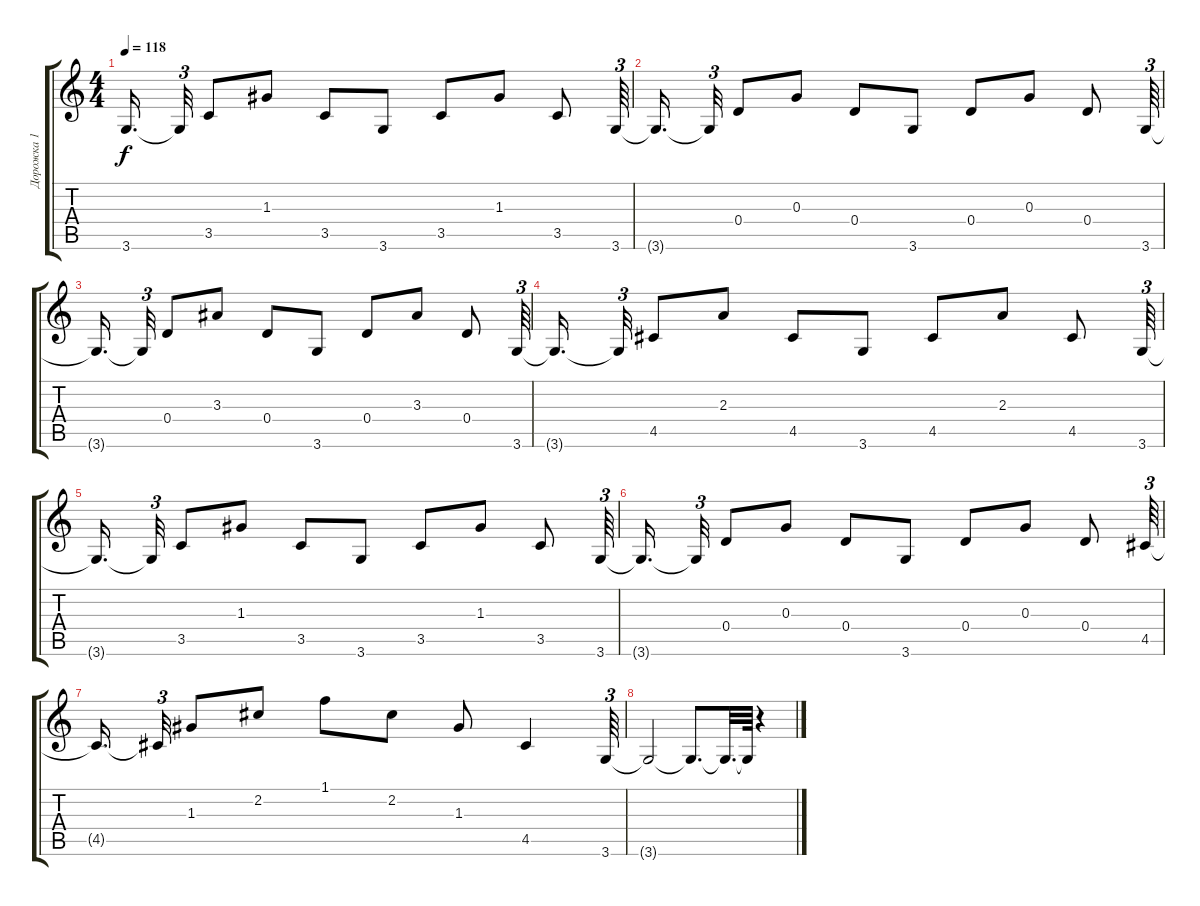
\track ("Дорожка 1" "Дорожка 1") {instrument distortionguitar}
\staff {score tabs}
\tuning (E4 B3 G3 D3 A2 E2) {hide}
\ts (4 4)
\tempo 118
\clef g2
\ks c
3.6{t}.16{d dy f beam splitsecondary} 3.6{t}.32{tu (3 2)} 3.5.8 1.3.8 3.5.8 3.6.8 3.5.8 1.3.8 3.5.8 3.6.64{tu (3 2)} |
3.6{t}.16{d beam splitsecondary} 3.6{t}.32{tu (3 2)} 0.4.8 0.3.8 0.4.8 3.6.8 0.4.8 0.3.8 0.4.8 3.6.64{tu (3 2)} |
3.6{t}.16{d beam splitsecondary} 3.6{t}.32{tu (3 2)} 0.4.8 3.3.8 0.4.8 3.6.8 0.4.8 3.3.8 0.4.8 3.6.64{tu (3 2)} |
3.6{t}.16{d beam splitsecondary} 3.6{t}.32{tu (3 2)} 4.5.8 2.3.8 4.5.8 3.6.8 4.5.8 2.3.8 4.5.8 3.6.64{tu (3 2)} |
3.6{t}.16{d beam splitsecondary} 3.6{t}.32{tu (3 2)} 3.5.8 1.3.8 3.5.8 3.6.8 3.5.8 1.3.8 3.5.8 3.6.64{tu (3 2)} |
3.6{t}.16{d beam splitsecondary} 3.6{t}.32{tu (3 2)} 0.4.8 0.3.8 0.4.8 3.6.8 0.4.8 0.3.8 0.4.8 4.5.64{tu (3 2) volume 10} |
4.5{t}.16{d beam splitsecondary} 4.5{t}.32{tu (3 2)} 1.3.8 2.2.8 1.1.8 2.2.8 1.3.8 4.5.4 3.6.64{tu (3 2) volume 9} |
3.6{t}.2 3.6{t}.8{d} 3.6{t}.32{d} 3.6{t}.64 r.4
